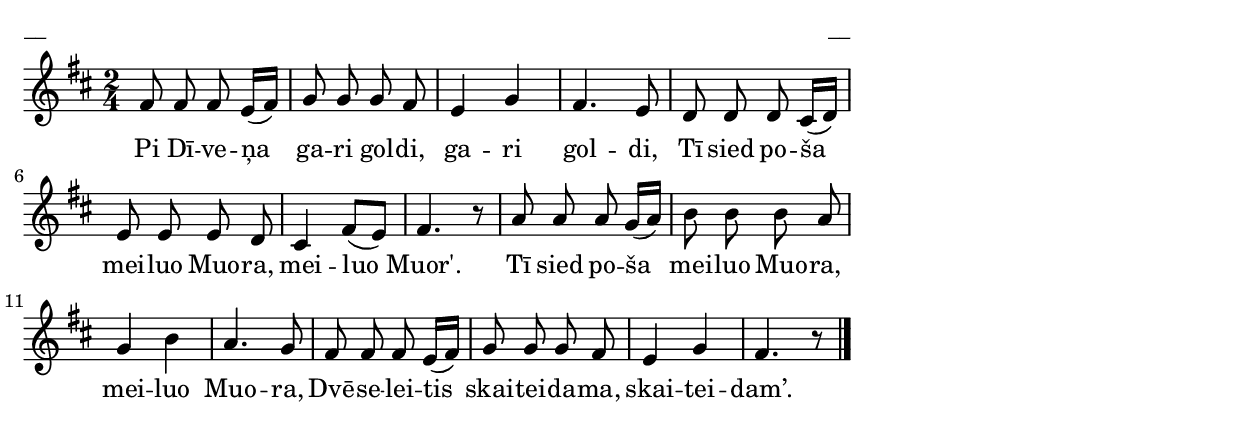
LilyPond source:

\version "2.13.16"
%\header {
%    title = "Pi Dīveņa gari goldi"
%}
\paper {
line-width = 14\cm
left-margin = 0.4\cm
between-system-padding = 0.1\cm
between-system-space = 0.1\cm
}
\layout {
indent = #0
ragged-last = ##f
}

voiceA = \relative c' {
\clef "treble"
\key d \major
\time 2/4
fis8 fis fis e16[( fis]) | g8 g g fis | e4 g4 | fis4. e8 |
d8 d d cis16[( d]) | e8 e e d | cis4 fis8[( e]) | fis4. r8 |
a8 a a g16[( a]) | b8 b b a | g4 b | a4. g8 |
fis8 fis fis e16[( fis]) | g8 g g fis | e4 g | fis4. r8
\bar "|."
} 



lyricA = \lyricmode {
Pi Dī -- ve -- ņa ga -- ri gol -- di, ga -- ri gol -- di,
Tī sied po -- ša mei -- luo Muo -- ra, mei -- luo Muor'.
Tī sied po -- ša mei -- luo Muo -- ra, mei -- luo Muo -- ra,
Dvē -- se -- lei -- tis skai -- tei -- da -- ma, skai -- tei -- dam’.
}



fullScore = <<
\new Staff {
<<
\new Voice = "voiceA" { \oneVoice \autoBeamOff \voiceA }
\lyricsto "voiceA" \new Lyrics \lyricA
>>
}
>>

\score {
\fullScore
\header { piece = "__" opus = "__" }
}
\markup { \with-color #(x11-color 'white) \sans \smaller "__" }
\score {
\unfoldRepeats
\fullScore
\midi {
\context { \Staff \remove "Staff_performer" }
\context { \Voice \consists "Staff_performer" }
}
}


